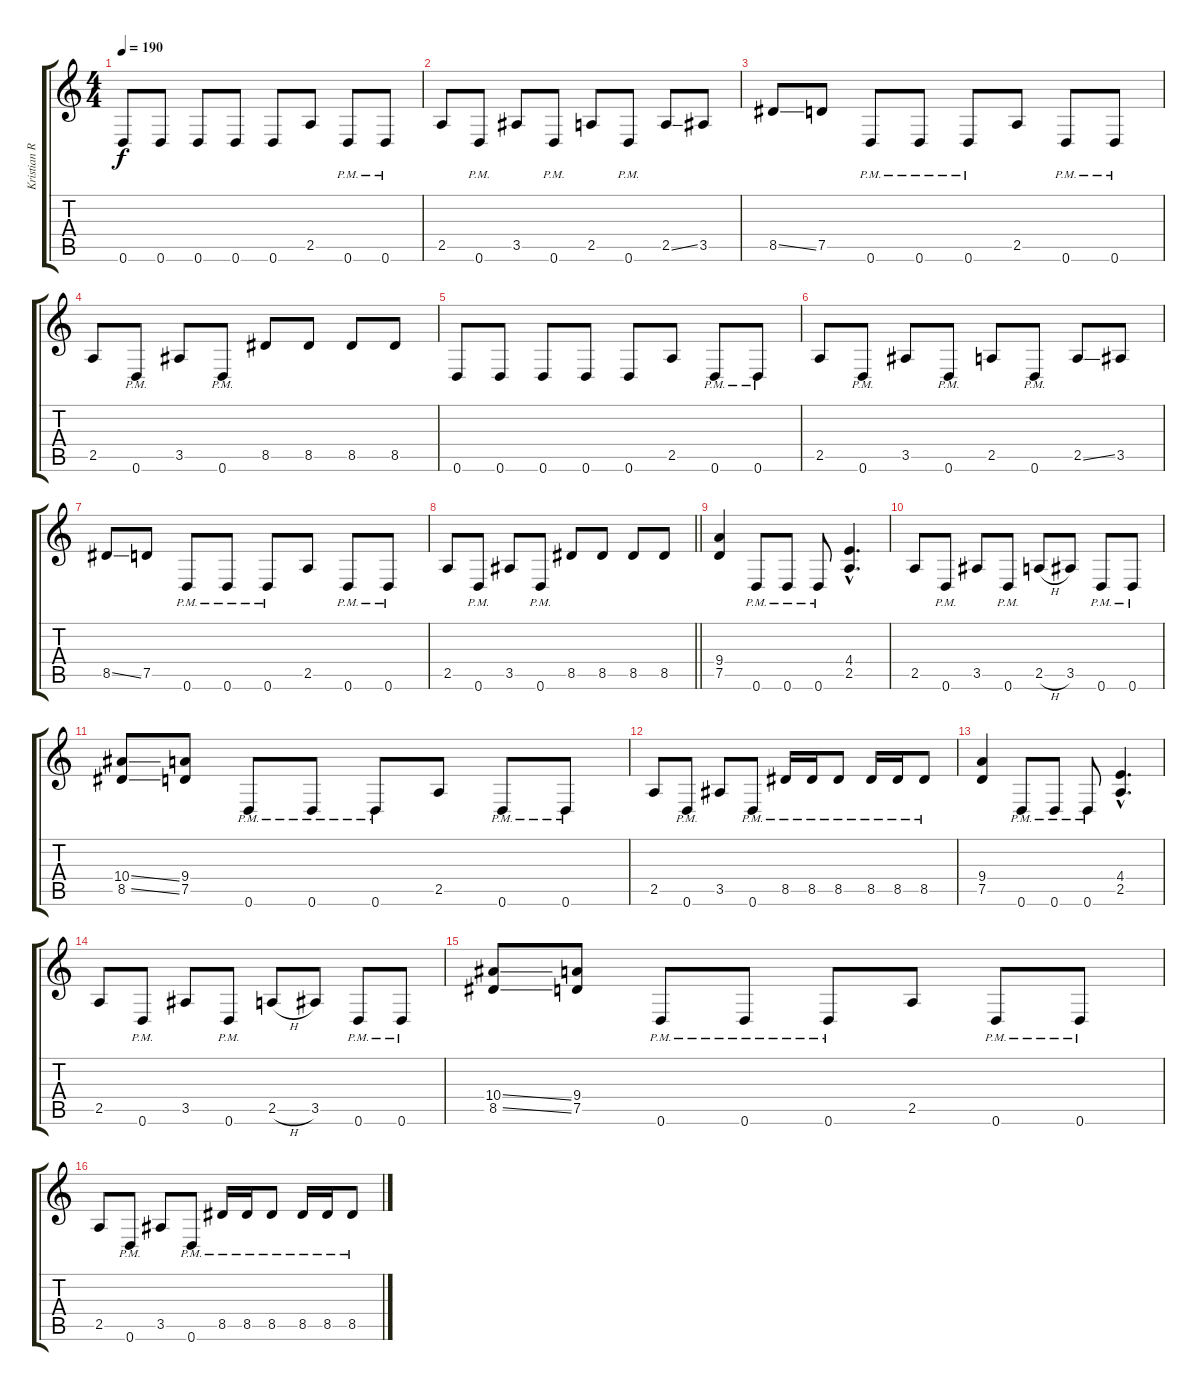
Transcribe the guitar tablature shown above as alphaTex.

\track ("Kristian Ranta" "Kristian R") {instrument distortionguitar}
\staff {score tabs}
\tuning (D4 A3 F3 C3 G2 D2) {hide}
\ts (4 4)
\tempo 190
\clef g2
\ks c
0.6.8{dy f} 0.6.8 0.6.8 0.6.8 0.6.8 2.5.8 0.6{pm}.8 0.6{pm}.8 |
2.5.8 0.6{pm}.8 3.5.8 0.6{pm}.8 2.5.8 0.6{pm}.8 2.5{ss}.8 3.5.8 |
8.5{ss}.8 7.5.8 0.6{pm}.8 0.6{pm}.8 0.6{pm}.8 2.5.8 0.6{pm}.8 0.6{pm}.8 |
2.5.8 0.6{pm}.8 3.5.8 0.6{pm}.8 8.5.8 8.5.8 8.5.8 8.5.8 |
0.6.8 0.6.8 0.6.8 0.6.8 0.6.8 2.5.8 0.6{pm}.8 0.6{pm}.8 |
2.5.8 0.6{pm}.8 3.5.8 0.6{pm}.8 2.5.8 0.6{pm}.8 2.5{ss}.8 3.5.8 |
8.5{ss}.8 7.5.8 0.6{pm}.8 0.6{pm}.8 0.6{pm}.8 2.5.8 0.6{pm}.8 0.6{pm}.8 |
\barLineRight lightlight
2.5.8 0.6{pm}.8 3.5.8 0.6{pm}.8 8.5.8 8.5.8 8.5.8 8.5.8 |
(9.4 7.5).4 0.6{pm}.8 0.6{pm}.8 0.6{pm}.8 (4.4{hac} 2.5{hac}).4{d} |
2.5.8 0.6{pm}.8 3.5.8 0.6{pm}.8 2.5{h}.8 3.5.8 0.6{pm}.8 0.6{pm}.8 |
(10.4{ss} 8.5{ss}).8 (9.4 7.5).8 0.6{pm}.8 0.6{pm}.8 0.6{pm}.8 2.5.8 0.6{pm}.8 0.6{pm}.8 |
2.5.8 0.6{pm}.8 3.5.8 0.6{pm}.8 8.5{pm}.16 8.5{pm}.16 8.5{pm}.8 8.5{pm}.16 8.5{pm}.16 8.5{pm}.8 |
(9.4 7.5).4 0.6{pm}.8 0.6{pm}.8 0.6{pm}.8 (4.4{hac} 2.5{hac}).4{d} |
2.5.8 0.6{pm}.8 3.5.8 0.6{pm}.8 2.5{h}.8 3.5.8 0.6{pm}.8 0.6{pm}.8 |
(10.4{ss} 8.5{ss}).8 (9.4 7.5).8 0.6{pm}.8 0.6{pm}.8 0.6{pm}.8 2.5.8 0.6{pm}.8 0.6{pm}.8 |
2.5.8 0.6{pm}.8 3.5.8 0.6{pm}.8 8.5{pm}.16 8.5{pm}.16 8.5{pm}.8 8.5{pm}.16 8.5{pm}.16 8.5{pm}.8
